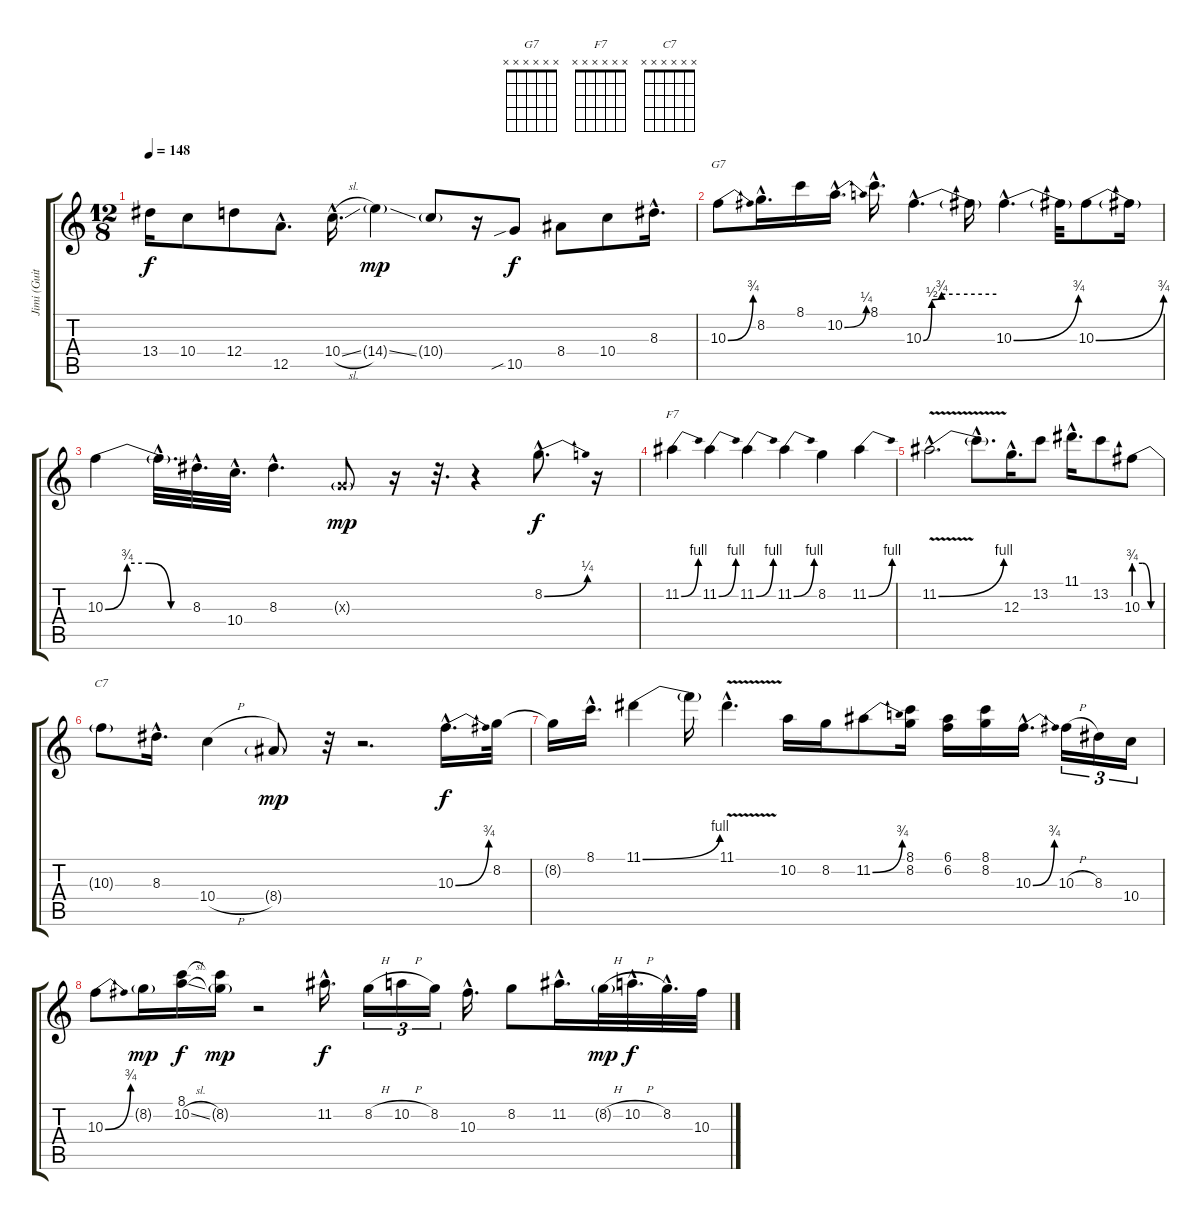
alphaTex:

\track ("Jimi (Guitar)" "Jimi (Guit") {instrument overdrivenguitar}
\staff {score tabs}
\tuning (E4 B3 G3 D3 A2 E2) {hide}
\chord ("G7" x x x x x x)
\chord ("F7" x x x x x x)
\chord ("C7" x x x x x x)
\ts (12 8)
\tempo 148
\clef g2
\ks c
13.4{t}.16{dy f} 10.4.8 12.4.8 12.5{hac}.8{d} 10.4{sl hac}.16{d} 14.4{ss g}.4{dy mp} 10.4{g}.8 r.16 10.5{sib}.8{dy f} 8.4.8 10.4.8 8.3{hac}.16{d} |
10.3{be (bend 0 0 60 3)}.8{ch "G7"} 8.2{hac}.16{d} 8.1.16 10.2{be (bend 0 0 60 1) hac}.16{d} 8.1{hac}.16{d} 10.3{be (custom 0 0 7 2 15 3 30 3 60 3) hac}.4{d} 10.3{t}.16 10.3{be (bend 0 0 60 3) hac}.4{d} 10.3{t}.32 10.3{be (bend 0 0 60 3)}.8 10.3{t}.16 |
10.3{be (custom 0 0 15 3 30 3 45 0 60 0)}.4 10.3{hac t}.32{d} 8.3{hac}.32{d} 10.4{hac}.32{d} 8.3{hac}.4{d} 0.3{g x}.8{dy mp} r.16 r.32{d} r.4 8.2{be (bend 0 0 60 1) hac}.8{d dy f} r.16 |
11.2{be (bend 0 0 60 4)}.4{ch "F7"} 11.2{be (bend 0 0 60 4)}.4 11.2{be (bend 0 0 60 4)}.4 11.2{be (bend 0 0 60 4)}.4 8.2.4 11.2{be (bend 0 0 60 4)}.4 |
11.2{be (bend 0 0 60 4) v hac}.2{d} 11.2{hac t}.8{d} 12.3{hac}.16{d} 13.2.8 11.1{hac}.16{d} 13.2.8 10.3{be (custom 0 3 20 3 40 0 60 0)}.8 |
10.3{t}.8{ch "C7"} 8.3{hac}.16{d} 10.4{h}.4 8.4{g}.8{dy mp} r.32 r.2{d} 10.3{be (bend 0 0 60 3) hac}.16{d dy f} 8.2.32 |
8.2{t}.16 8.1{hac}.16{d} 11.1{be (bend 0 0 60 4)}.4 11.1{t}.16 11.1{v hac}.4{d} 10.2.16 8.2.16 11.2{be (bend 0 0 60 3)}.8 (8.1 8.2).16 (6.1 6.2).16 (8.1 8.2).16 10.3{be (bend 0 0 60 3) hac}.16{d} 10.3{h}.16{tu (3 2)} 8.3.16{tu (3 2)} 10.4.16{tu (3 2)} |
10.3{be (bend 0 0 60 3)}.8 8.2{g}.16{dy mp} (8.1 10.2{sl}).16{dy f} (8.1{t} 8.2{g}).16{dy mp} r.2 11.2{hac}.16{d dy f} 8.2{h}.16{tu (3 2)} 10.2{h}.16{tu (3 2)} 8.2.16{tu (3 2)} 10.3{hac}.16{d} 8.2.8 11.2{hac}.16{d} 8.2{h g}.32{dy mp} 10.2{h hac}.32{d dy f} 8.2{hac}.32{d} 10.3.32
